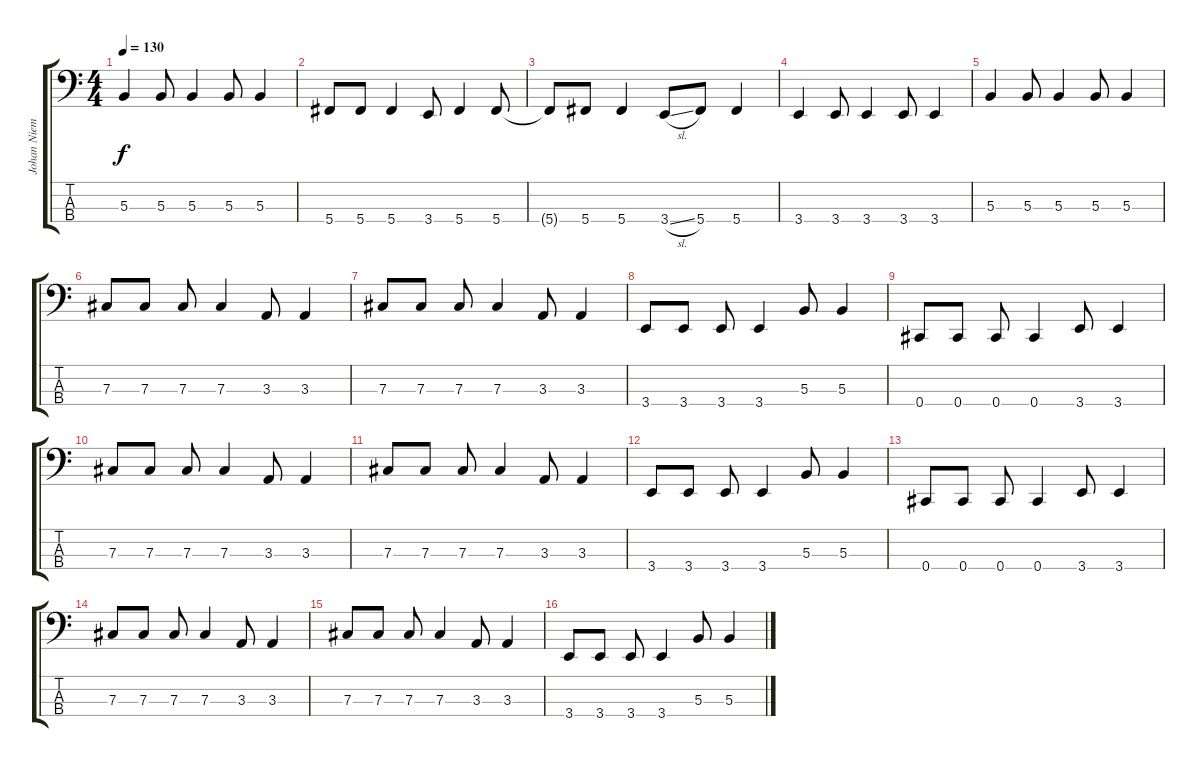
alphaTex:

\track ("Johan Niemann" "Johan Niem") {instrument electricbasspick}
\staff {score tabs}
\tuning (E2 B1 Gb1 Db1) {hide}
\ts (4 4)
\tempo 130
\clef f4
\ks c
5.3.4{dy f} 5.3.8 5.3.4 5.3.8 5.3.4 |
5.4.8 5.4.8 5.4.4 3.4.8 5.4.4 5.4.8 |
5.4{t}.8 5.4.8 5.4.4 3.4{sl}.8 5.4.8 5.4.4 |
3.4.4 3.4.8 3.4.4 3.4.8 3.4.4 |
5.3.4 5.3.8 5.3.4 5.3.8 5.3.4 |
7.3.8 7.3.8 7.3.8 7.3.4 3.3.8 3.3.4 |
7.3.8 7.3.8 7.3.8 7.3.4 3.3.8 3.3.4 |
3.4.8 3.4.8 3.4.8 3.4.4 5.3.8 5.3.4 |
0.4.8 0.4.8 0.4.8 0.4.4 3.4.8 3.4.4 |
7.3.8 7.3.8 7.3.8 7.3.4 3.3.8 3.3.4 |
7.3.8 7.3.8 7.3.8 7.3.4 3.3.8 3.3.4 |
3.4.8 3.4.8 3.4.8 3.4.4 5.3.8 5.3.4 |
0.4.8 0.4.8 0.4.8 0.4.4 3.4.8 3.4.4 |
7.3.8 7.3.8 7.3.8 7.3.4 3.3.8 3.3.4 |
7.3.8 7.3.8 7.3.8 7.3.4 3.3.8 3.3.4 |
3.4.8 3.4.8 3.4.8 3.4.4 5.3.8 5.3.4
